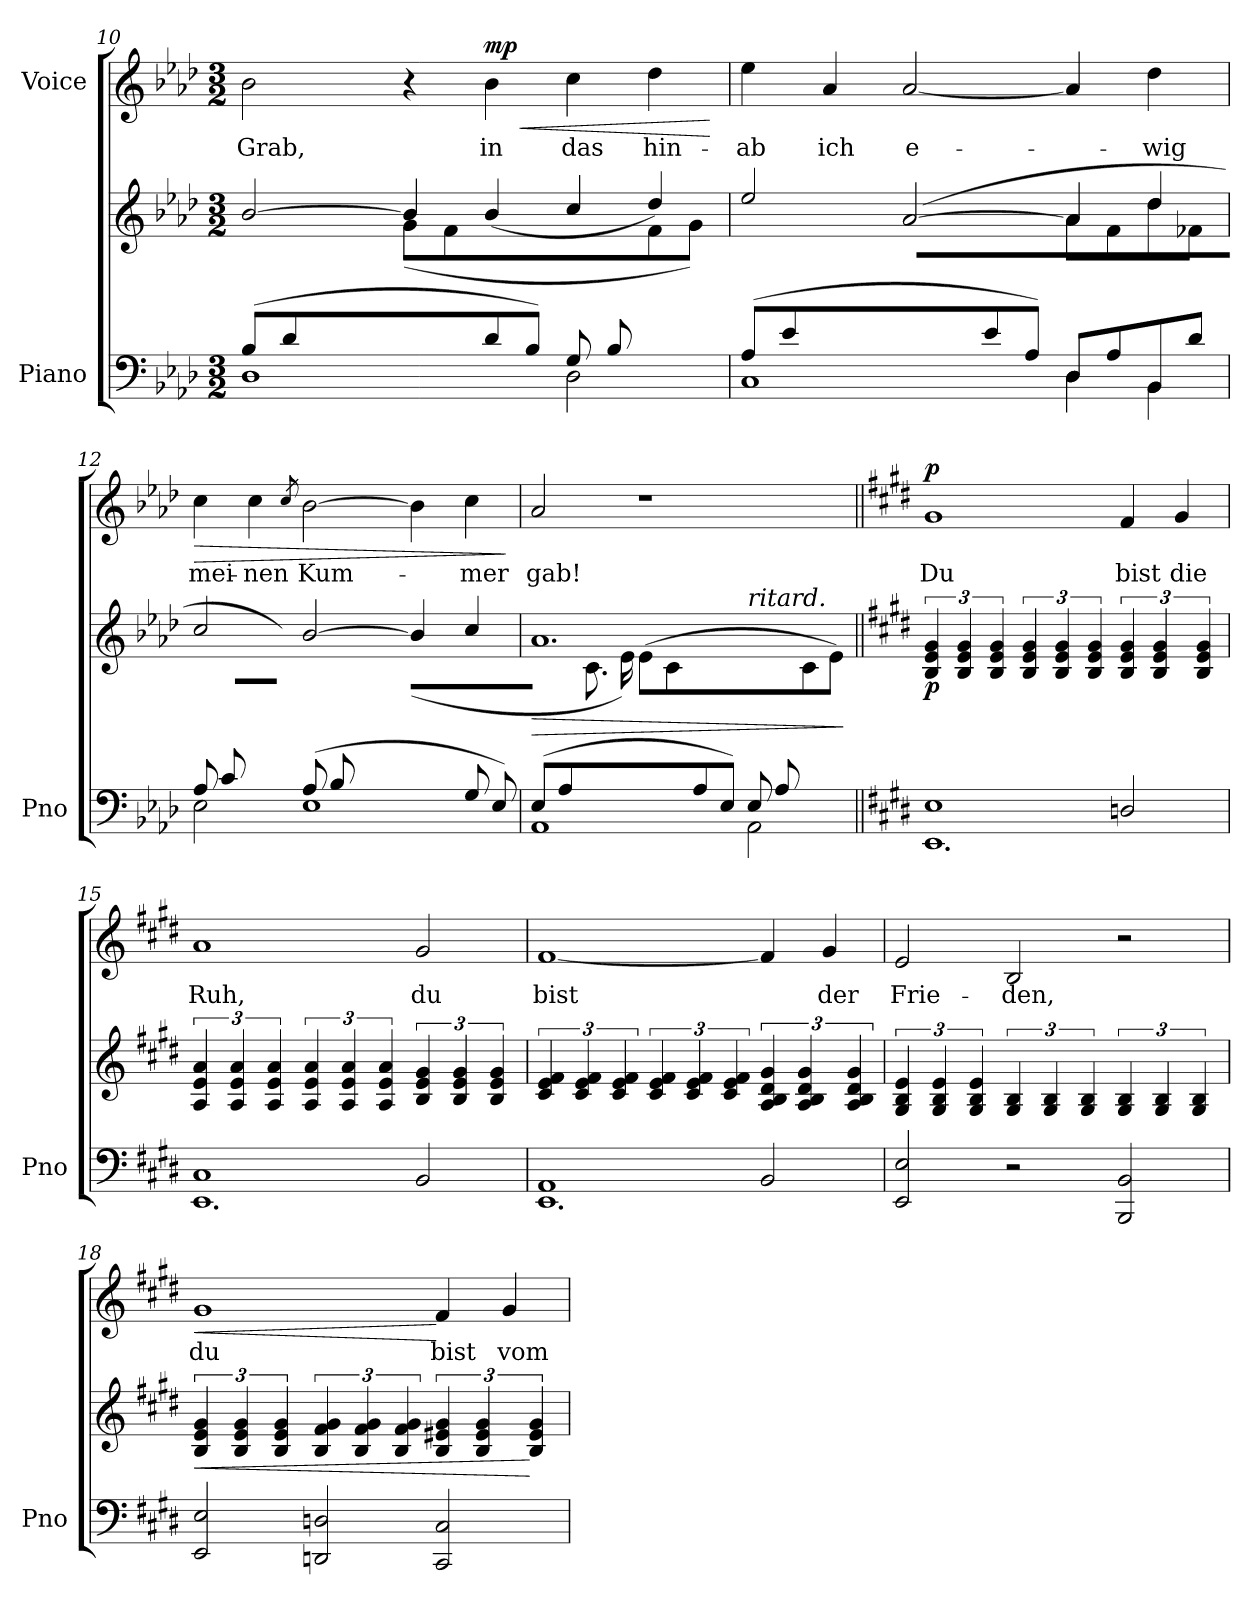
**kern	**kern	**dynam	**kern	**text	**dynam
*part2	*part2	*part2	*part1	*part1	*part1
*staff3	*staff2	*staff2/3	*staff1	*staff1	*staff1
*I"Piano	*	*	*I"Voice	*	*
*I'Pno	*	*	*	*	*
!!LO:LB:g=z
*clefF4	*clefG2	*	*clefG2	*	*
*k[b-e-a-d-]	*k[b-e-a-d-]	*	*k[b-e-a-d-]	*	*
*M3/2	*M3/2	*	*M3/2	*	*
=10	=10	=10	=10	=10	=10
*^	*^	*	*	*	*
!	!	!	!	!	!	!LO:LY:b	!
(<8B-/L	1D-	[2b-/	4ryy	.	2b-\	Grab,	.
8d-/	.	.	.	.	.	.	.
2ryy	.	.	8.f-X\	.	.	.	.
.	.	.	16gn\Jk)	.	.	.	.
.	.	4b-/]	(<8g\L	.	4r	.	.
.	.	.	8f-\	.	.	.	.
!	!	!	!	!	!	!LO:LY:b	!LO:HP:b
!	!	!	!	!	!	!	!LO:DY:n=1:a
8d-/	.	(>4b-/	2ryy	.	4b-\	in	< mp
8B-/J)	.	.	.	.	.	.	.
!	!	!	!	!	!	!LO:LY:b	!
(<8G/L	2D-\	4cc/	.	.	4cc\	das	.
8B-/	.	.	.	.	.	.	.
!	!	!	!	!	!	!LO:LY:b	!
4ryy	.	4dd-/)	8f-\	.	4dd-\	hin-	.
.	.	.	8g\J)	.	.	.	.
*v	*v	*	*	*	*	*	*
*	*v	*v	*	*	*	*
.	.	.	.	.	[
=11	=11	=11	=11	=11	=11
*^	*^	*	*	*	*
*	*	*	*^	*	*	*	*
!	!	!	!	!	!	!	!LO:LY:b	!
(<8A-/L	1C	2ee-/	1ryy	4ryy	.	4ee-\	-ab	.
8e-/	.	.	.	.	.	.	.	.
!	!	!	!	!	!	!	!LO:LY:b	!
2ryy	.	.	.	8.g-X\	.	4a-/	ich	.
.	.	.	.	16a-\Jk)	.	.	.	.
!	!	!	!	!	!	!	!LO:LY:b	!
.	.	[2a-/	.	(<8a-\L	.	[2a-/	e-	.
.	.	.	.	8g-\	.	.	.	.
8e-/	.	.	.	2.ryy	.	.	.	.
8A-/J)	.	.	.	.	.	.	.	.
8D-/L	4D-\	4a-/]	8a-\L	.	.	4a-/]	.	.
8A-/	.	.	8f\	.	.	.	.	.
!	!	!	!	!	!	!	!LO:LY:b	!
8BB-/	4BB-\	4dd-/	8dd-\	.	.	4dd-\	-wig	.
8d-/J	.	.	8f-X\J	.	.	.	.	.
*	*	*	*v	*v	*	*	*	*
=12	=12	=12	=12	=12	=12	=12	=12
!	!	!	!	!	!	!LO:LY:b	!LO:HP:b
(<8A-/L	2E-\	2cc/	4ryy	.	4cc\	mei-	>
8c/	.	.	.	.	.	.	.
!	!	!	!	!	!	!LO:LY:b	!
4ryy	.	.	8e-\	.	4cc\	-nen	.
.	.	.	8a-\J)	.	.	.	.
.	.	.	.	.	8qcc/	.	.
!	!	!	!	!	!	!LO:LY:b	!
(<8A-/L	1E-	[2b-/	4ryy	.	[2b-\	Kum-	.
8B-/	.	.	.	.	.	.	.
2ryy	.	.	8.d-\	.	.	.	.
.	.	.	16e-\Jk)	.	.	.	.
.	.	4b-/]	(<8e-\L	.	4b-\]	.	.
.	.	.	8d-\	.	.	.	.
!	!	!	!	!	!	!LO:LY:b	!
8G/	.	4cc/	4ryy	.	4cc\	-mer	.
8E-/J)	.	.	.	.	.	.	.
*v	*v	*	*	*	*	*	*
*	*v	*v	*	*	*	*
.	.	.	.	.	]
=13	=13	=13	=13	=13	=13
*	*	*	*MM118	*	*
*^	*	*	*	*	*
!	!	!	!LO:HP:b	!	!LO:LY:b	!
*	*	*^	*	*^	*	*
*	*	*	*^	*	*	*	*	*
(>8E-/L	1AA-	1.a-	1ryy	4ryy	>	2a-/	1ryy	gab!	.
8A-/	.	.	.	.	.	.	.	.	.
2ryy	.	.	.	8.c\	.	.	.	.	.
.	.	.	.	16e-\Jk)	.	.	.	.	.
.	.	.	.	(>8e-\L	.	1r	.	.	.
.	.	.	.	8c\	.	.	.	.	.
8A-/	.	.	.	2ryy	.	.	.	.	.
8E-/J)	.	.	.	.	.	.	.	.	.
*	*	*	*	*	*	*MM110	*	*	*
!	!	!	!LO:TX:a:i:t=ritard.	!	!	!	!	!	!
(>8E-/L	2AA-\	.	2ryy	.	.	.	2ryy	.	.
8A-/	.	.	.	.	.	.	.	.	.
4ryy	.	.	.	8c\	.	.	.	.	.
.	.	.	.	8e-\J)	.	.	.	.	.
*v	*v	*	*	*	*	*	*	*	*
*	*v	*v	*v	*	*	*	*	*
.	.	]	.	.	.	.
*	*	*	*v	*v	*	*
!!LO:LB:g=z
=14||	=14||	=14||	=14||	=14||	=14||
*k[f#c#g#d#]	*k[f#c#g#d#]	*	*k[f#c#g#d#]	*	*
*	*	*	*MM116	*	*
*^	*	*	*^	*	*
!	!	!	!LO:DY:b	!	!	!LO:LY:b	!LO:DY:a
*	*	*	*	*v	*v	*	*
1E	1.EE	6B/ 6e/ 6g#/	p	1g#	Du	p
.	.	6B/ 6e/ 6g#/	.	.	.	.
.	.	6B/ 6e/ 6g#/	.	.	.	.
.	.	6B/ 6e/ 6g#/	.	.	.	.
.	.	6B/ 6e/ 6g#/	.	.	.	.
.	.	6B/ 6e/ 6g#/	.	.	.	.
!	!	!	!	!	!LO:LY:b	!
2Dn/	.	6B/ 6e/ 6g#/	.	4f#/	bist	.
.	.	6B/ 6e/ 6g#/	.	.	.	.
!	!	!	!	!	!LO:LY:b	!
.	.	.	.	4g#/	die	.
.	.	6B/ 6e/ 6g#/	.	.	.	.
=15	=15	=15	=15	=15	=15	=15
!	!	!	!	!	!LO:LY:b	!
1C#	1.EE	6A/ 6e/ 6a/	.	1a	Ruh,	.
.	.	6A/ 6e/ 6a/	.	.	.	.
.	.	6A/ 6e/ 6a/	.	.	.	.
.	.	6A/ 6e/ 6a/	.	.	.	.
.	.	6A/ 6e/ 6a/	.	.	.	.
.	.	6A/ 6e/ 6a/	.	.	.	.
!	!	!	!	!	!LO:LY:b	!
2BB/	.	6B/ 6e/ 6g#/	.	2g#/	du	.
.	.	6B/ 6e/ 6g#/	.	.	.	.
.	.	6B/ 6e/ 6g#/	.	.	.	.
=16	=16	=16	=16	=16	=16	=16
!	!	!	!	!	!LO:LY:b	!
1AA	1.EE	6c#/ 6e/ 6f#/	.	[1f#	bist	.
.	.	6c#/ 6e/ 6f#/	.	.	.	.
.	.	6c#/ 6e/ 6f#/	.	.	.	.
.	.	6c#/ 6e/ 6f#/	.	.	.	.
.	.	6c#/ 6e/ 6f#/	.	.	.	.
.	.	6c#/ 6e/ 6f#/	.	.	.	.
2BB/	.	6A/ 6B/ 6d#/ 6g#/	.	4f#/]	.	.
.	.	6A/ 6B/ 6d#/ 6g#/	.	.	.	.
!	!	!	!	!	!LO:LY:b	!
.	.	.	.	4g#/	der	.
.	.	6A/ 6B/ 6d#/ 6g#/	.	.	.	.
*v	*v	*	*	*	*	*
=17	=17	=17	=17	=17	=17
!	!	!	!	!LO:LY:b	!
2EE/ 2E/	6G#/ 6B/ 6e/	.	2e/	Frie-	.
.	6G#/ 6B/ 6e/	.	.	.	.
.	6G#/ 6B/ 6e/	.	.	.	.
!	!	!	!	!LO:LY:b	!
2r	6G#/ 6B/	.	2B/	-den,	.
.	6G#/ 6B/	.	.	.	.
.	6G#/ 6B/	.	.	.	.
2BBB/ 2BB/	6G#/ 6B/	.	2r	.	.
.	6G#/ 6B/	.	.	.	.
.	6G#/ 6B/	.	.	.	.
=18	=18	=18	=18	=18	=18
!	!	!LO:HP:b	!	!LO:LY:b	!LO:HP:b
2EE/ 2E/	6B/ 6e/ 6g#/	<	1g#	du	<
.	6B/ 6e/ 6g#/	.	.	.	.
.	6B/ 6e/ 6g#/	.	.	.	.
2DDn/ 2Dn/	6B/ 6f#/ 6g#/	.	.	.	.
.	6B/ 6f#/ 6g#/	.	.	.	.
.	6B/ 6f#/ 6g#/	.	.	.	.
!	!	!	!	!LO:LY:b	!
2CC#/ 2C#/	6B/ 6e#X/ 6g#/	.	4f#/	bist	[
.	6B/ 6e#/ 6g#/	.	.	.	.
!	!	!	!	!LO:LY:b	!
.	.	.	4g#/	vom	.
.	6B/ 6e#/ 6g#/	[	.	.	.
=	=	=	=	=	=
*-	*-	*-	*-	*-	*-
